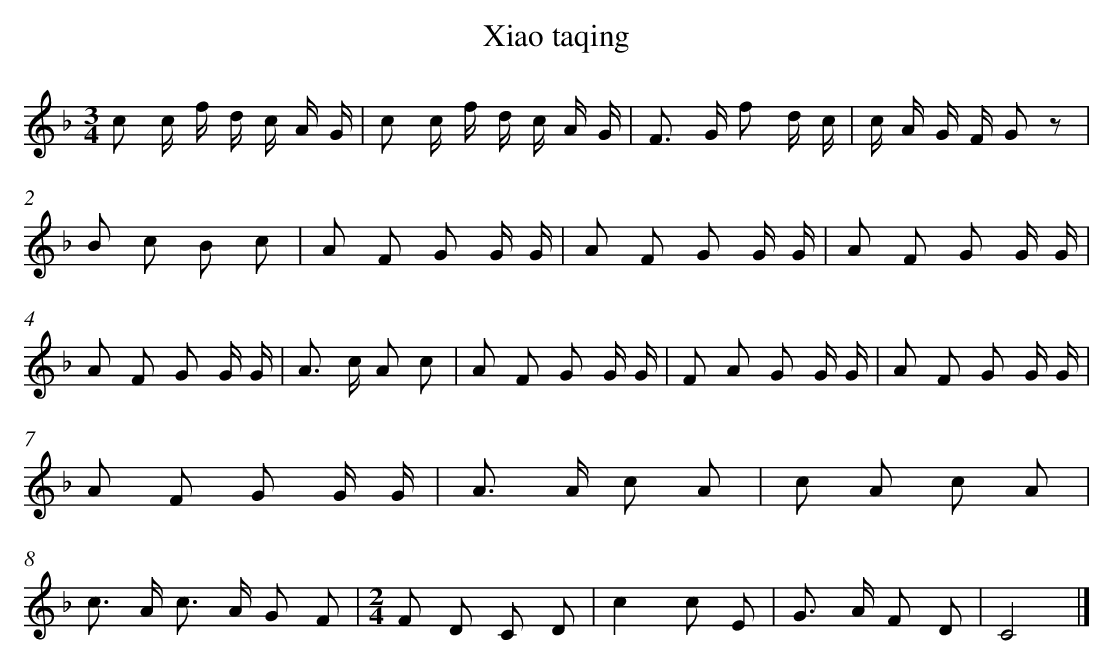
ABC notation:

X:1
T: Xiao taqing
L: 1/8
M: 3/4
K: F
c c/ f/ d/ c/ A/ G/ [I:setbarnb 1]|
c c/ f/ d/ c/ A/ G/ |
F> G f d/ c/ |
c/ A/ G/ F/ G z |
B c B c |
A F G G/ G/ |
A F G G/ G/ |
A F G G/ G/ |
A F G G/ G/ |
A> c A c |
A F G G/ G/ |
F A G G/ G/ |
A F G G/ G/ |
A F G G/ G/ |
A> A c A |
c A c A |
c> A c> A G F |
[M:2/4]F D C D |
c2c E |
G> A F D |
C4 |]
